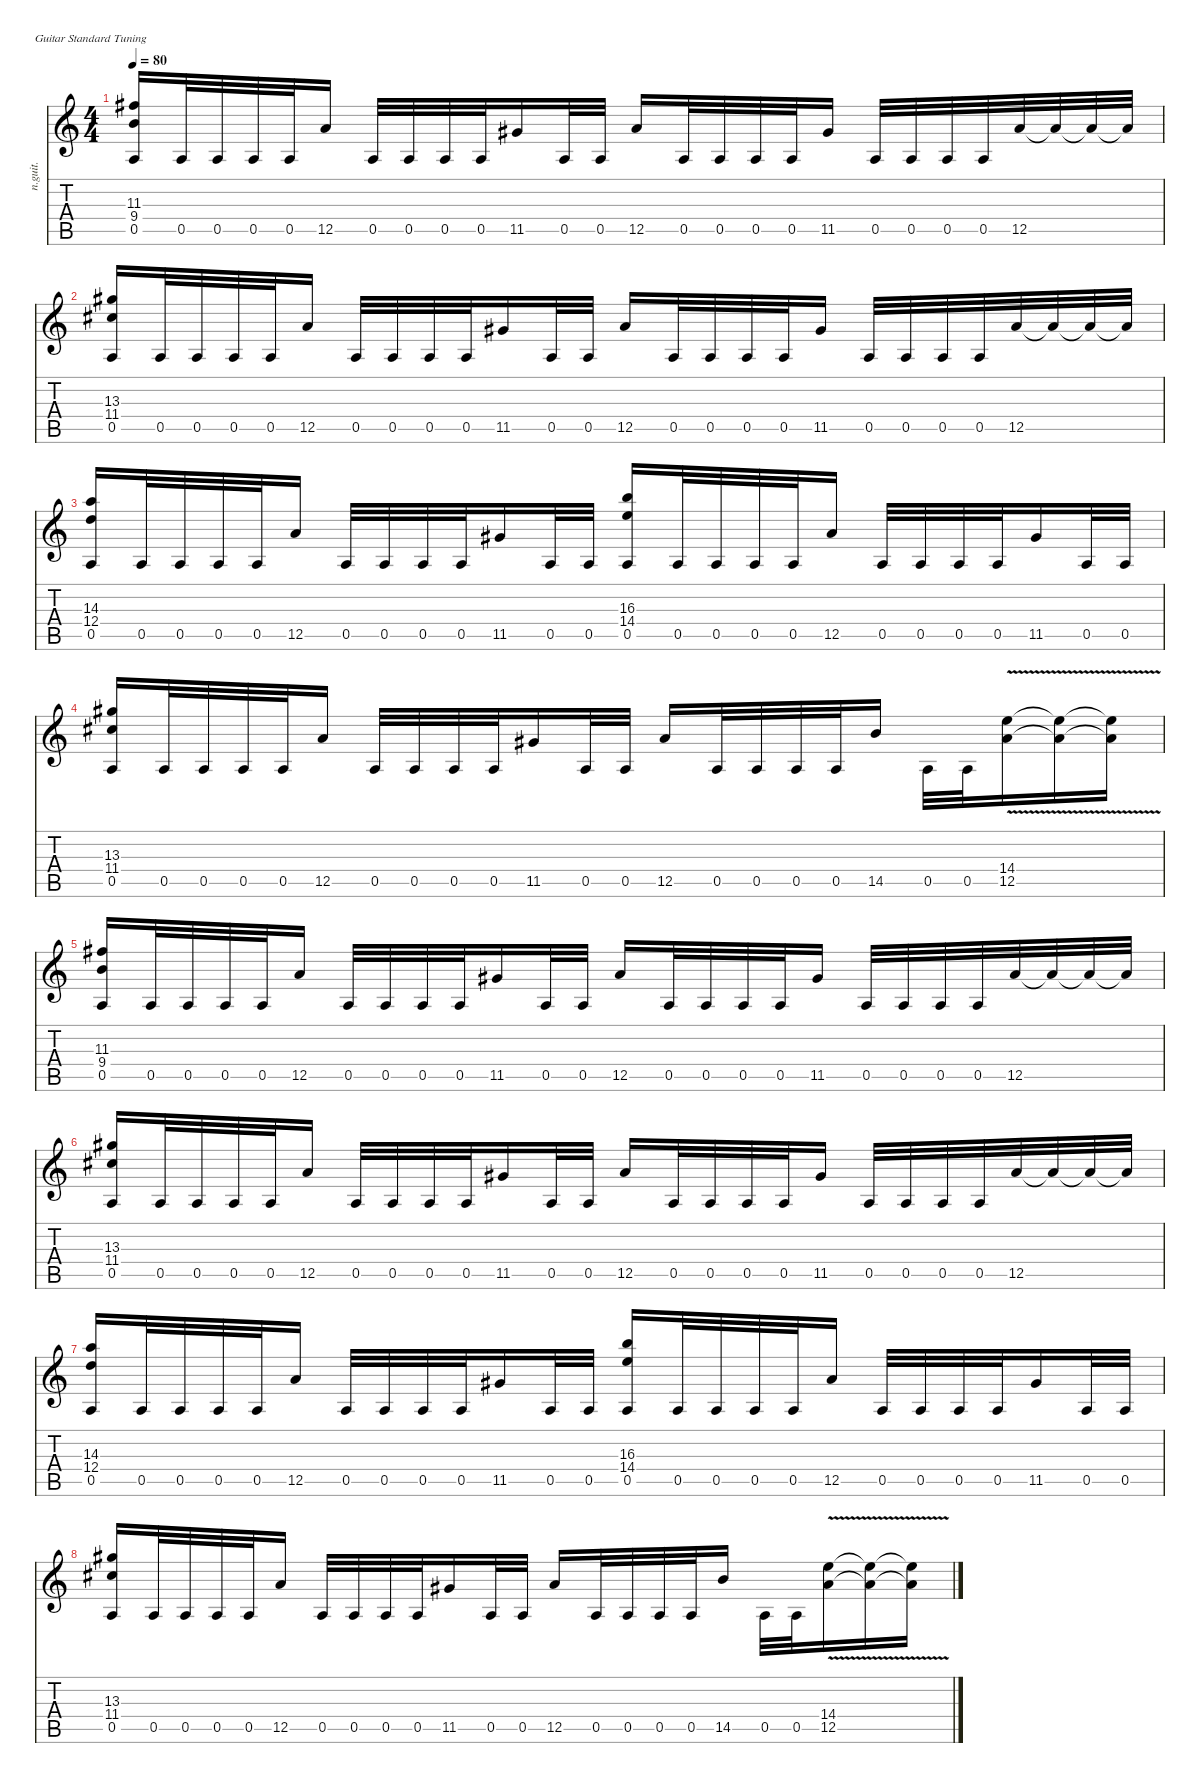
\defaultSystemsLayout 4
\hideDynamics
\bracketExtendMode nobrackets
\otherSystemsTrackNameOrientation horizontal
\track ("guitar" "n.guit.") {instrument acousticguitarnylon}
\staff {score tabs}
\tuning (E4 B3 G3 D3 A2 E2)
\ts (4 4)
\tempo 80
\clef g2
\ks c
(11.3{acc #} 9.4 0.5).16{dy f instrument acousticguitarnylon beam Up} 0.5.32{beam Up} 0.5.32{beam Up} 0.5.32{beam Up} 0.5.32{beam Up} 12.5.16{beam Up} 0.5.32{beam Up} 0.5.32{beam Up} 0.5.32{beam Up} 0.5.32{beam Up} 11.5{acc #}.16{beam Up} 0.5.32{beam Up} 0.5.32{beam Up} 12.5.16{beam Up} 0.5.32{beam Up} 0.5.32{beam Up} 0.5.32{beam Up} 0.5.32{beam Up} 11.5{acc #}.16{beam Up} 0.5.32{beam Up} 0.5.32{beam Up} 0.5.32{beam Up} 0.5.32{beam Up} 12.5.32{beam Up} 12.5{t}.32{beam Up} 12.5{t}.32{beam Up} 12.5{t}.32{beam Up} |
(13.3{acc #} 11.4{acc #} 0.5).16{beam Up} 0.5.32{beam Up} 0.5.32{beam Up} 0.5.32{beam Up} 0.5.32{beam Up} 12.5.16{beam Up} 0.5.32{beam Up} 0.5.32{beam Up} 0.5.32{beam Up} 0.5.32{beam Up} 11.5{acc #}.16{beam Up} 0.5.32{beam Up} 0.5.32{beam Up} 12.5.16{beam Up} 0.5.32{beam Up} 0.5.32{beam Up} 0.5.32{beam Up} 0.5.32{beam Up} 11.5{acc #}.16{beam Up} 0.5.32{beam Up} 0.5.32{beam Up} 0.5.32{beam Up} 0.5.32{beam Up} 12.5.32{beam Up} 12.5{t}.32{beam Up} 12.5{t}.32{beam Up} 12.5{t}.32{beam Up} |
(14.3 12.4 0.5).16{beam Up} 0.5.32{beam Up} 0.5.32{beam Up} 0.5.32{beam Up} 0.5.32{beam Up} 12.5.16{beam Up} 0.5.32{beam Up} 0.5.32{beam Up} 0.5.32{beam Up} 0.5.32{beam Up} 11.5{acc #}.16{beam Up} 0.5.32{beam Up} 0.5.32{beam Up} (16.3 14.4 0.5).16{beam Up} 0.5.32{beam Up} 0.5.32{beam Up} 0.5.32{beam Up} 0.5.32{beam Up} 12.5.16{beam Up} 0.5.32{beam Up} 0.5.32{beam Up} 0.5.32{beam Up} 0.5.32{beam Up} 11.5{acc #}.16{beam Up} 0.5.32{beam Up} 0.5.32{beam Up} |
(13.3{acc #} 11.4{acc #} 0.5).16{beam Up} 0.5.32{beam Up} 0.5.32{beam Up} 0.5.32{beam Up} 0.5.32{beam Up} 12.5.16{beam Up} 0.5.32{beam Up} 0.5.32{beam Up} 0.5.32{beam Up} 0.5.32{beam Up} 11.5{acc #}.16{beam Up} 0.5.32{beam Up} 0.5.32{beam Up} 12.5.16{beam Up} 0.5.32{beam Up} 0.5.32{beam Up} 0.5.32{beam Up} 0.5.32{beam Up} 14.5.16{beam Up} 0.5.32{beam Down} 0.5.32{beam Down} (14.4{v} 12.5{v}).16{beam Down} (14.4{v t} 12.5{v t}).16{beam Down} (14.4{v t} 12.5{v t}).16{beam Down} |
(11.3{acc #} 9.4 0.5).16{beam Up} 0.5.32{beam Up} 0.5.32{beam Up} 0.5.32{beam Up} 0.5.32{beam Up} 12.5.16{beam Up} 0.5.32{beam Up} 0.5.32{beam Up} 0.5.32{beam Up} 0.5.32{beam Up} 11.5{acc #}.16{beam Up} 0.5.32{beam Up} 0.5.32{beam Up} 12.5.16{beam Up} 0.5.32{beam Up} 0.5.32{beam Up} 0.5.32{beam Up} 0.5.32{beam Up} 11.5{acc #}.16{beam Up} 0.5.32{beam Up} 0.5.32{beam Up} 0.5.32{beam Up} 0.5.32{beam Up} 12.5.32{beam Up} 12.5{t}.32{beam Up} 12.5{t}.32{beam Up} 12.5{t}.32{beam Up} |
(13.3{acc #} 11.4{acc #} 0.5).16{beam Up} 0.5.32{beam Up} 0.5.32{beam Up} 0.5.32{beam Up} 0.5.32{beam Up} 12.5.16{beam Up} 0.5.32{beam Up} 0.5.32{beam Up} 0.5.32{beam Up} 0.5.32{beam Up} 11.5{acc #}.16{beam Up} 0.5.32{beam Up} 0.5.32{beam Up} 12.5.16{beam Up} 0.5.32{beam Up} 0.5.32{beam Up} 0.5.32{beam Up} 0.5.32{beam Up} 11.5{acc #}.16{beam Up} 0.5.32{beam Up} 0.5.32{beam Up} 0.5.32{beam Up} 0.5.32{beam Up} 12.5.32{beam Up} 12.5{t}.32{beam Up} 12.5{t}.32{beam Up} 12.5{t}.32{beam Up} |
(14.3 12.4 0.5).16{beam Up} 0.5.32{beam Up} 0.5.32{beam Up} 0.5.32{beam Up} 0.5.32{beam Up} 12.5.16{beam Up} 0.5.32{beam Up} 0.5.32{beam Up} 0.5.32{beam Up} 0.5.32{beam Up} 11.5{acc #}.16{beam Up} 0.5.32{beam Up} 0.5.32{beam Up} (16.3 14.4 0.5).16{beam Up} 0.5.32{beam Up} 0.5.32{beam Up} 0.5.32{beam Up} 0.5.32{beam Up} 12.5.16{beam Up} 0.5.32{beam Up} 0.5.32{beam Up} 0.5.32{beam Up} 0.5.32{beam Up} 11.5{acc #}.16{beam Up} 0.5.32{beam Up} 0.5.32{beam Up} |
(13.3{acc #} 11.4{acc #} 0.5).16{beam Up} 0.5.32{beam Up} 0.5.32{beam Up} 0.5.32{beam Up} 0.5.32{beam Up} 12.5.16{beam Up} 0.5.32{beam Up} 0.5.32{beam Up} 0.5.32{beam Up} 0.5.32{beam Up} 11.5{acc #}.16{beam Up} 0.5.32{beam Up} 0.5.32{beam Up} 12.5.16{beam Up} 0.5.32{beam Up} 0.5.32{beam Up} 0.5.32{beam Up} 0.5.32{beam Up} 14.5.16{beam Up} 0.5.32{beam Down} 0.5.32{beam Down} (14.4{v} 12.5{v}).16{beam Down} (14.4{v t} 12.5{v t}).16{beam Down} (14.4{v t} 12.5{v t}).16{beam Down}
